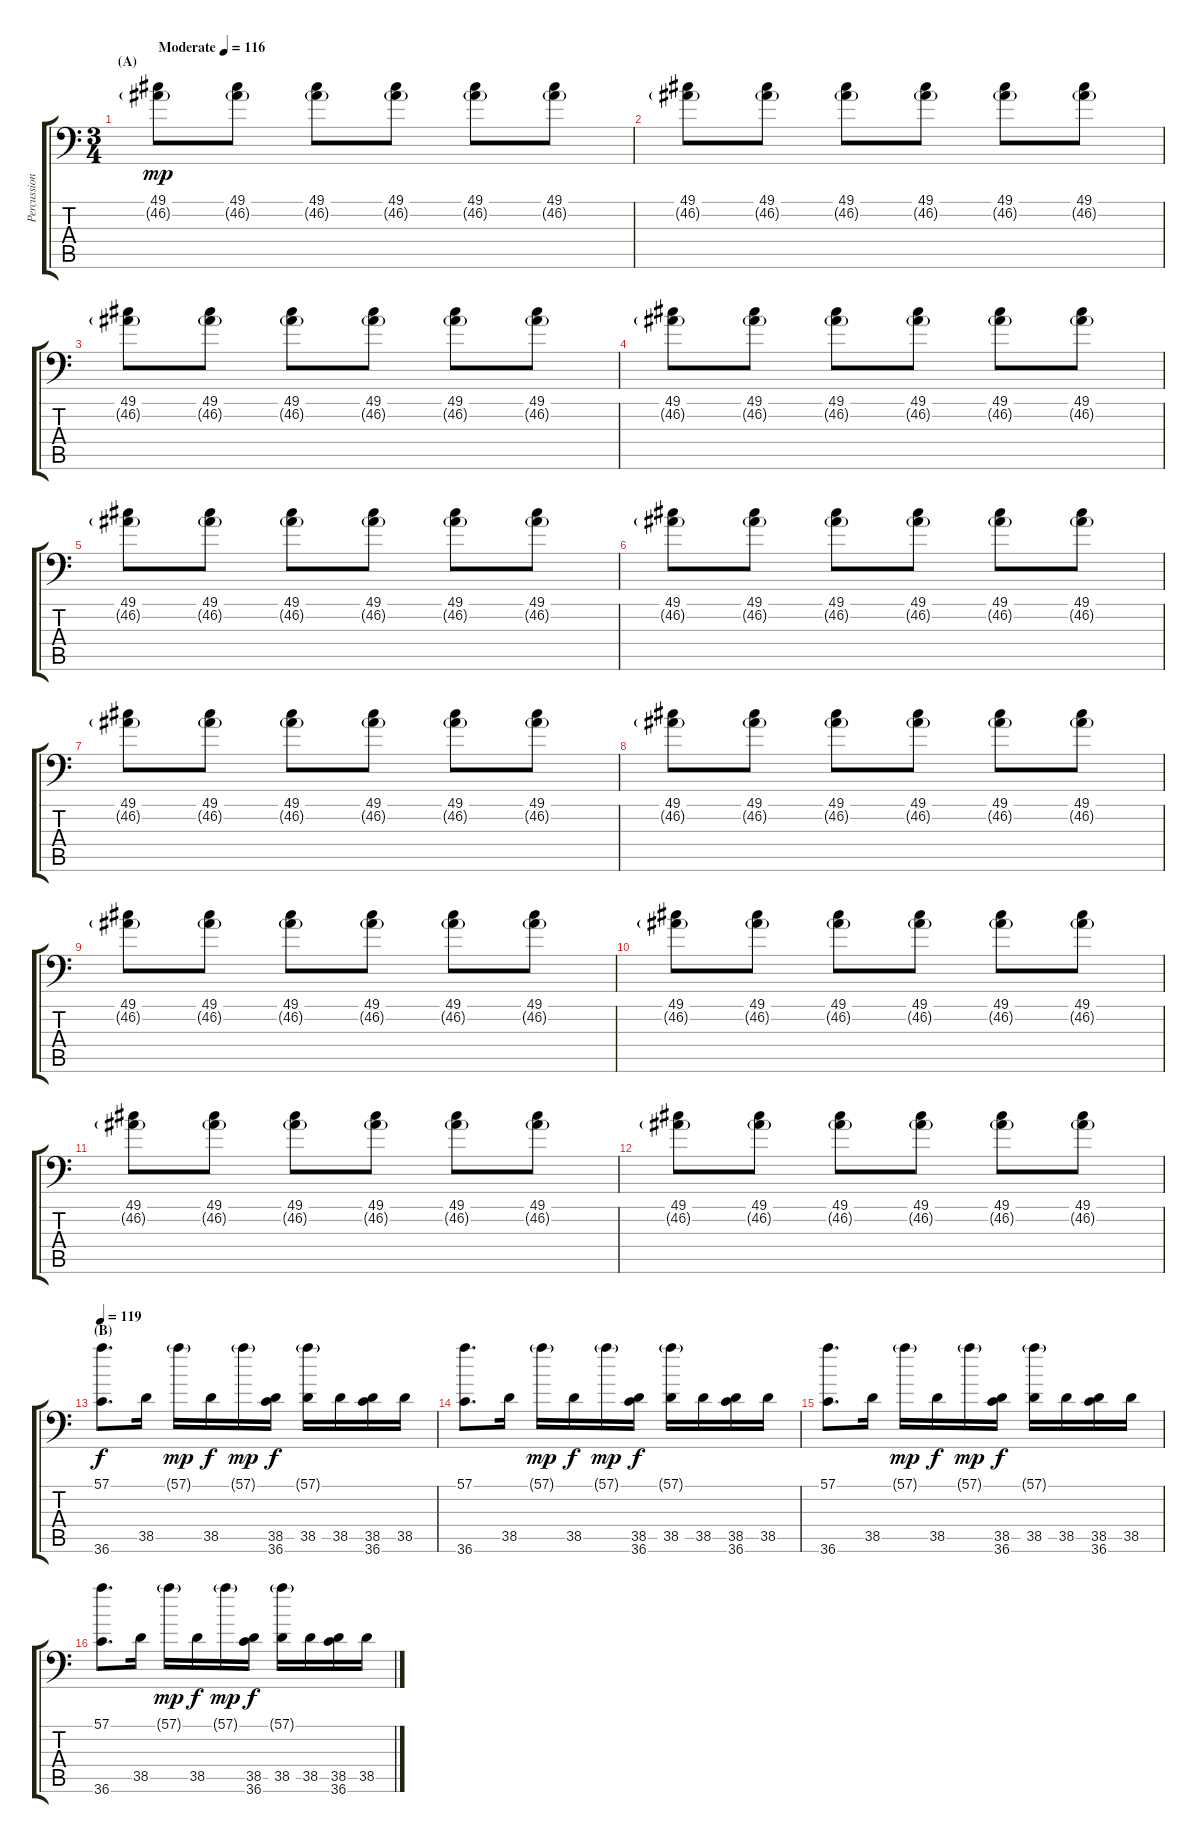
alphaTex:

\track ("Percussion" "Percussion") {instrument acousticgrandpiano}
\staff {score tabs}
\tuning (C-1 C-1 C-1 C-1 C-1 C-1) {hide}
\ts (3 4)
\section ("" "(A)")
\tempo (116 "Moderate")
\clef f4
\ks c
(49.1 46.2{g}).8{dy mp instrument acousticgrandpiano} (49.1 46.2{g}).8 (49.1 46.2{g}).8 (49.1 46.2{g}).8 (49.1 46.2{g}).8 (49.1 46.2{g}).8 |
(49.1 46.2{g}).8 (49.1 46.2{g}).8 (49.1 46.2{g}).8 (49.1 46.2{g}).8 (49.1 46.2{g}).8 (49.1 46.2{g}).8 |
(49.1 46.2{g}).8 (49.1 46.2{g}).8 (49.1 46.2{g}).8 (49.1 46.2{g}).8 (49.1 46.2{g}).8 (49.1 46.2{g}).8 |
(49.1 46.2{g}).8 (49.1 46.2{g}).8 (49.1 46.2{g}).8 (49.1 46.2{g}).8 (49.1 46.2{g}).8 (49.1 46.2{g}).8 |
(49.1 46.2{g}).8 (49.1 46.2{g}).8 (49.1 46.2{g}).8 (49.1 46.2{g}).8 (49.1 46.2{g}).8 (49.1 46.2{g}).8 |
(49.1 46.2{g}).8 (49.1 46.2{g}).8 (49.1 46.2{g}).8 (49.1 46.2{g}).8 (49.1 46.2{g}).8 (49.1 46.2{g}).8 |
(49.1 46.2{g}).8 (49.1 46.2{g}).8 (49.1 46.2{g}).8 (49.1 46.2{g}).8 (49.1 46.2{g}).8 (49.1 46.2{g}).8 |
(49.1 46.2{g}).8 (49.1 46.2{g}).8 (49.1 46.2{g}).8 (49.1 46.2{g}).8 (49.1 46.2{g}).8 (49.1 46.2{g}).8 |
(49.1 46.2{g}).8 (49.1 46.2{g}).8 (49.1 46.2{g}).8 (49.1 46.2{g}).8 (49.1 46.2{g}).8 (49.1 46.2{g}).8 |
(49.1 46.2{g}).8 (49.1 46.2{g}).8 (49.1 46.2{g}).8 (49.1 46.2{g}).8 (49.1 46.2{g}).8 (49.1 46.2{g}).8 |
(49.1 46.2{g}).8 (49.1 46.2{g}).8 (49.1 46.2{g}).8 (49.1 46.2{g}).8 (49.1 46.2{g}).8 (49.1 46.2{g}).8 |
(49.1 46.2{g}).8 (49.1 46.2{g}).8 (49.1 46.2{g}).8 (49.1 46.2{g}).8 (49.1 46.2{g}).8 (49.1 46.2{g}).8 |
\section ("" "(B)")
\tempo 119
(57.1 36.6).8{d dy f} 38.5.16 57.1{g}.16{dy mp} 38.5.16{dy f} 57.1{g}.16{dy mp} (38.5 36.6).16{dy f} (57.1{g} 38.5).16 38.5.16 (38.5 36.6).16 38.5.16 |
(57.1 36.6).8{d} 38.5.16 57.1{g}.16{dy mp} 38.5.16{dy f} 57.1{g}.16{dy mp} (38.5 36.6).16{dy f} (57.1{g} 38.5).16 38.5.16 (38.5 36.6).16 38.5.16 |
(57.1 36.6).8{d} 38.5.16 57.1{g}.16{dy mp} 38.5.16{dy f} 57.1{g}.16{dy mp} (38.5 36.6).16{dy f} (57.1{g} 38.5).16 38.5.16 (38.5 36.6).16 38.5.16 |
(57.1 36.6).8{d} 38.5.16 57.1{g}.16{dy mp} 38.5.16{dy f} 57.1{g}.16{dy mp} (38.5 36.6).16{dy f} (57.1{g} 38.5).16 38.5.16 (38.5 36.6).16 38.5.16
